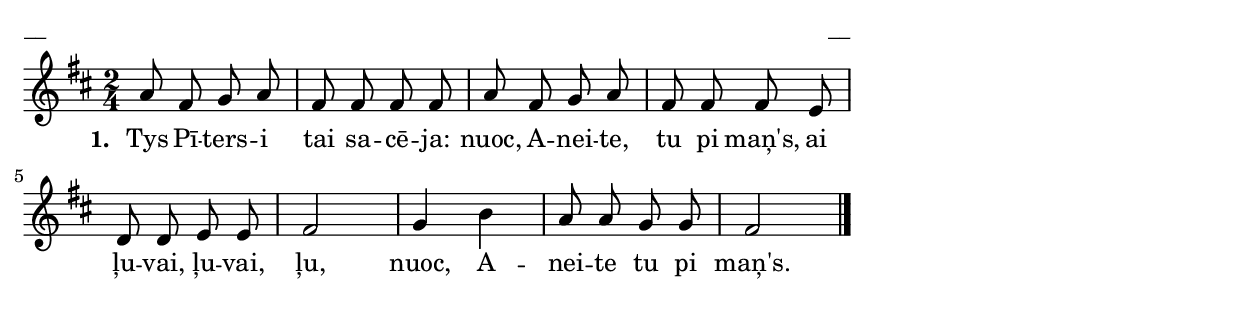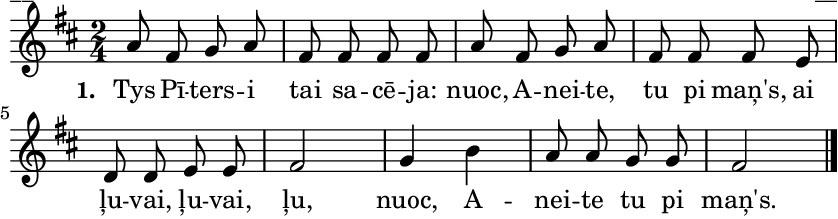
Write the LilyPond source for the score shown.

\version "2.13.18"
#(ly:set-option 'crop #t)

\paper {
line-width = 14\cm
left-margin = 0.4\cm
between-system-padding = 0.1\cm
between-system-space = 0.1\cm
}
% SBTZK, p.56
\layout {
indent = #0
ragged-last = ##f
}


voiceA = \relative c' {
\clef "treble"
\key d \major
\time 2/4
a'8 fis g a | fis fis fis fis | a fis g a | fis fis fis e |
d d e e | fis2 | g4 b | a8 a g g | fis2 \bar"|."
}

lyricA = \lyricmode {
\set stanza = "1. "
Tys Pī -- ters -- i tai sa -- cē -- ja: nuoc, A -- nei -- te, tu pi maņ's,
ai ļu -- vai, ļu -- vai, ļu, nuoc, A -- nei -- te tu pi maņ's.
}


fullScore = <<
%\new ChordNames { \chordsA }
\new Staff {
<<
\new Voice = "voiceA" { \oneVoice \autoBeamOff \voiceA }
\new Lyrics \lyricsto "voiceA"  \lyricA
%\new Voice = "voiceB" { \voiceTwo \autoBeamOff \voiceB }
>>
}
>>



\score {
\fullScore
\header { piece = "__" opus = "__" }
}
\markup { \with-color #(x11-color 'white) \sans \smaller "__" }
\score {
\unfoldRepeats
\fullScore
\midi {
\context { \Staff \remove "Staff_performer" }
\context { \Voice \consists "Staff_performer" }
}
}


